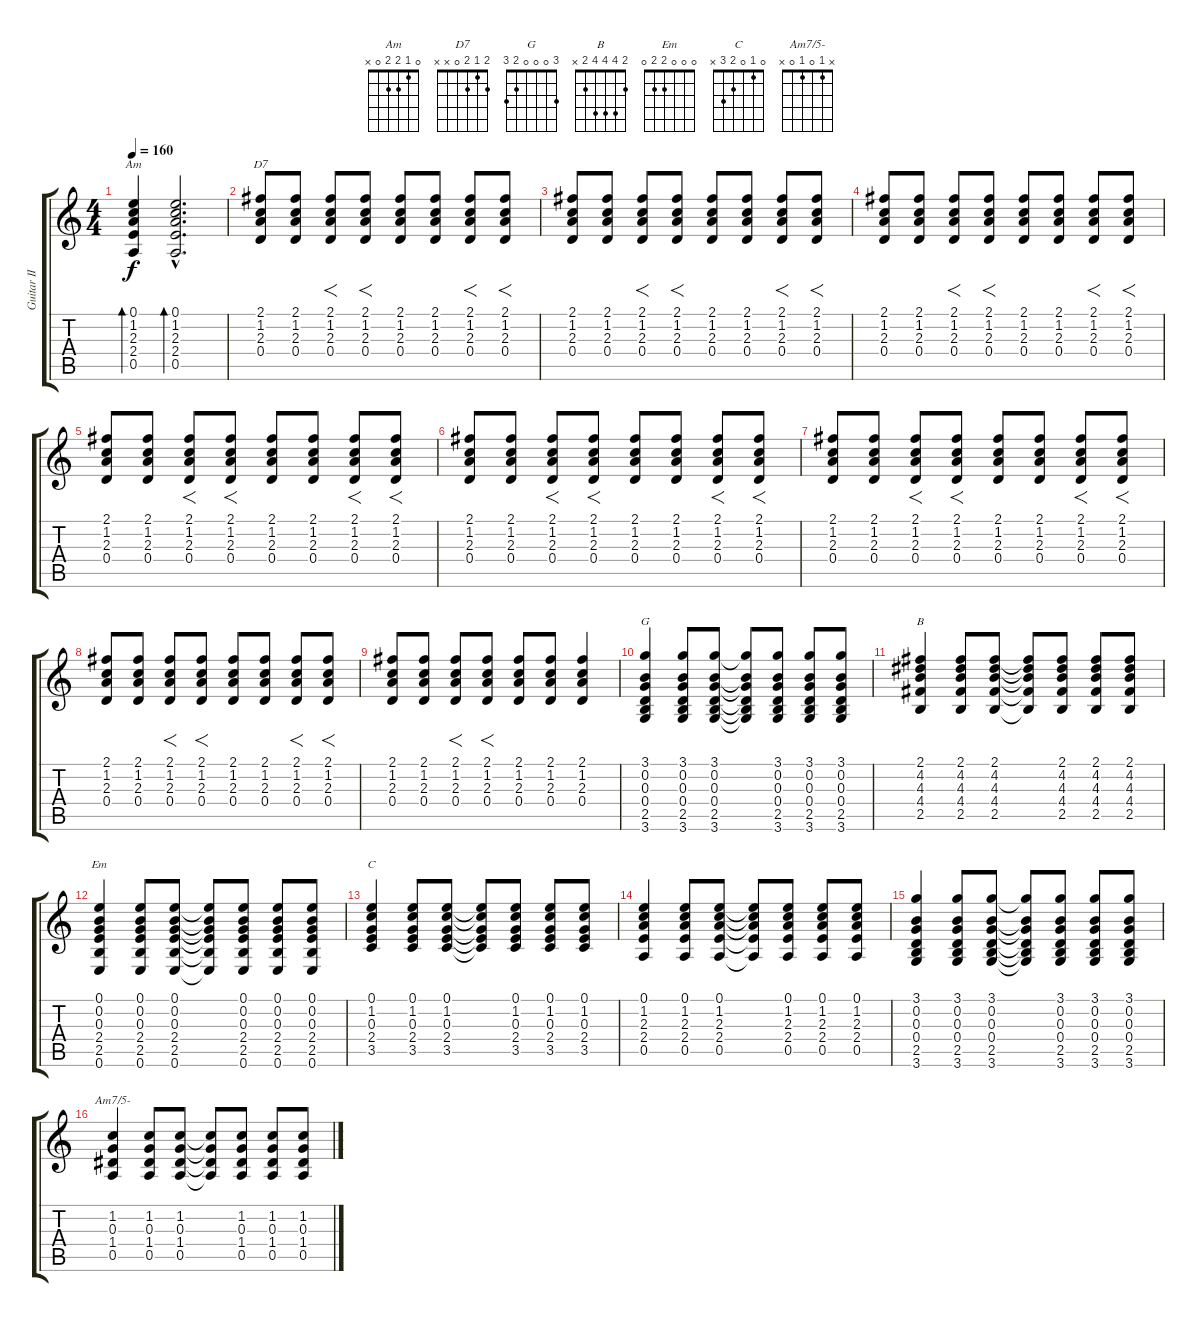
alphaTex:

\track ("Guitar II" "Guitar II") {instrument acousticguitarnylon}
\staff {score tabs}
\tuning (E4 B3 G3 D3 A2 E2) {hide}
\chord ("Am" 0 1 2 2 0 x)
\chord ("D7" 2 1 2 0 x x)
\chord ("G" 3 0 0 0 2 3)
\chord ("B" 2 4 4 4 2 x)
\chord ("Em" 0 0 0 2 2 0)
\chord ("C" 0 1 0 2 3 x)
\chord ("Am7/5-" x 1 0 1 0 x)
\ts (4 4)
\tempo 160
\clef g2
\ks c
(0.1 1.2 2.3 2.4 0.5).4{bd 240 ch "Am" dy f} (0.1{hac} 1.2{hac} 2.3{hac} 2.4{hac} 0.5{hac}).2{d bd 240} |
(2.1 1.2 2.3 0.4).8{ch "D7"} (2.1 1.2 2.3 0.4).8 (2.1 1.2 2.3 0.4).8{f} (2.1 1.2 2.3 0.4).8{f} (2.1 1.2 2.3 0.4).8 (2.1 1.2 2.3 0.4).8 (2.1 1.2 2.3 0.4).8{f} (2.1 1.2 2.3 0.4).8{f} |
(2.1 1.2 2.3 0.4).8 (2.1 1.2 2.3 0.4).8 (2.1 1.2 2.3 0.4).8{f} (2.1 1.2 2.3 0.4).8{f} (2.1 1.2 2.3 0.4).8 (2.1 1.2 2.3 0.4).8 (2.1 1.2 2.3 0.4).8{f} (2.1 1.2 2.3 0.4).8{f} |
(2.1 1.2 2.3 0.4).8 (2.1 1.2 2.3 0.4).8 (2.1 1.2 2.3 0.4).8{f} (2.1 1.2 2.3 0.4).8{f} (2.1 1.2 2.3 0.4).8 (2.1 1.2 2.3 0.4).8 (2.1 1.2 2.3 0.4).8{f} (2.1 1.2 2.3 0.4).8{f} |
(2.1 1.2 2.3 0.4).8 (2.1 1.2 2.3 0.4).8 (2.1 1.2 2.3 0.4).8{f} (2.1 1.2 2.3 0.4).8{f} (2.1 1.2 2.3 0.4).8 (2.1 1.2 2.3 0.4).8 (2.1 1.2 2.3 0.4).8{f} (2.1 1.2 2.3 0.4).8{f} |
(2.1 1.2 2.3 0.4).8 (2.1 1.2 2.3 0.4).8 (2.1 1.2 2.3 0.4).8{f} (2.1 1.2 2.3 0.4).8{f} (2.1 1.2 2.3 0.4).8 (2.1 1.2 2.3 0.4).8 (2.1 1.2 2.3 0.4).8{f} (2.1 1.2 2.3 0.4).8{f} |
(2.1 1.2 2.3 0.4).8 (2.1 1.2 2.3 0.4).8 (2.1 1.2 2.3 0.4).8{f} (2.1 1.2 2.3 0.4).8{f} (2.1 1.2 2.3 0.4).8 (2.1 1.2 2.3 0.4).8 (2.1 1.2 2.3 0.4).8{f} (2.1 1.2 2.3 0.4).8{f} |
(2.1 1.2 2.3 0.4).8 (2.1 1.2 2.3 0.4).8 (2.1 1.2 2.3 0.4).8{f} (2.1 1.2 2.3 0.4).8{f} (2.1 1.2 2.3 0.4).8 (2.1 1.2 2.3 0.4).8 (2.1 1.2 2.3 0.4).8{f} (2.1 1.2 2.3 0.4).8{f} |
(2.1 1.2 2.3 0.4).8 (2.1 1.2 2.3 0.4).8 (2.1 1.2 2.3 0.4).8{f} (2.1 1.2 2.3 0.4).8{f} (2.1 1.2 2.3 0.4).8 (2.1 1.2 2.3 0.4).8 (2.1 1.2 2.3 0.4).4 |
(3.1 0.2 0.3 0.4 2.5 3.6).4{ch "G"} (3.1 0.2 0.3 0.4 2.5 3.6).8 (3.1 0.2 0.3 0.4 2.5 3.6).8 (3.1{t} 0.2{t} 0.3{t} 0.4{t} 2.5{t} 3.6{t}).8 (3.1 0.2 0.3 0.4 2.5 3.6).8 (3.1 0.2 0.3 0.4 2.5 3.6).8 (3.1 0.2 0.3 0.4 2.5 3.6).8 |
(2.1 4.2 4.3 4.4 2.5).4{ch "B"} (2.1 4.2 4.3 4.4 2.5).8 (2.1 4.2 4.3 4.4 2.5).8 (2.1{t} 4.2{t} 4.3{t} 4.4{t} 2.5{t}).8 (2.1 4.2 4.3 4.4 2.5).8 (2.1 4.2 4.3 4.4 2.5).8 (2.1 4.2 4.3 4.4 2.5).8 |
(0.1 0.2 0.3 2.4 2.5 0.6).4{ch "Em"} (0.1 0.2 0.3 2.4 2.5 0.6).8 (0.1 0.2 0.3 2.4 2.5 0.6).8 (0.1{t} 0.2{t} 0.3{t} 2.4{t} 2.5{t} 0.6{t}).8 (0.1 0.2 0.3 2.4 2.5 0.6).8 (0.1 0.2 0.3 2.4 2.5 0.6).8 (0.1 0.2 0.3 2.4 2.5 0.6).8 |
(0.1 1.2 0.3 2.4 3.5).4{ch "C"} (0.1 1.2 0.3 2.4 3.5).8 (0.1 1.2 0.3 2.4 3.5).8 (0.1{t} 1.2{t} 0.3{t} 2.4{t} 3.5{t}).8 (0.1 1.2 0.3 2.4 3.5).8 (0.1 1.2 0.3 2.4 3.5).8 (0.1 1.2 0.3 2.4 3.5).8 |
(0.1 1.2 2.3 2.4 0.5).4 (0.1 1.2 2.3 2.4 0.5).8 (0.1 1.2 2.3 2.4 0.5).8 (0.1{t} 1.2{t} 2.3{t} 2.4{t} 0.5{t}).8 (0.1 1.2 2.3 2.4 0.5).8 (0.1 1.2 2.3 2.4 0.5).8 (0.1 1.2 2.3 2.4 0.5).8 |
(3.1 0.2 0.3 0.4 2.5 3.6).4 (3.1 0.2 0.3 0.4 2.5 3.6).8 (3.1 0.2 0.3 0.4 2.5 3.6).8 (3.1{t} 0.2{t} 0.3{t} 0.4{t} 2.5{t} 3.6{t}).8 (3.1 0.2 0.3 0.4 2.5 3.6).8 (3.1 0.2 0.3 0.4 2.5 3.6).8 (3.1 0.2 0.3 0.4 2.5 3.6).8 |
(1.2 0.3 1.4 0.5).4{ch "Am7/5-"} (1.2 0.3 1.4 0.5).8 (1.2 0.3 1.4 0.5).8 (1.2{t} 0.3{t} 1.4{t} 0.5{t}).8 (1.2 0.3 1.4 0.5).8 (1.2 0.3 1.4 0.5).8 (1.2 0.3 1.4 0.5).8
